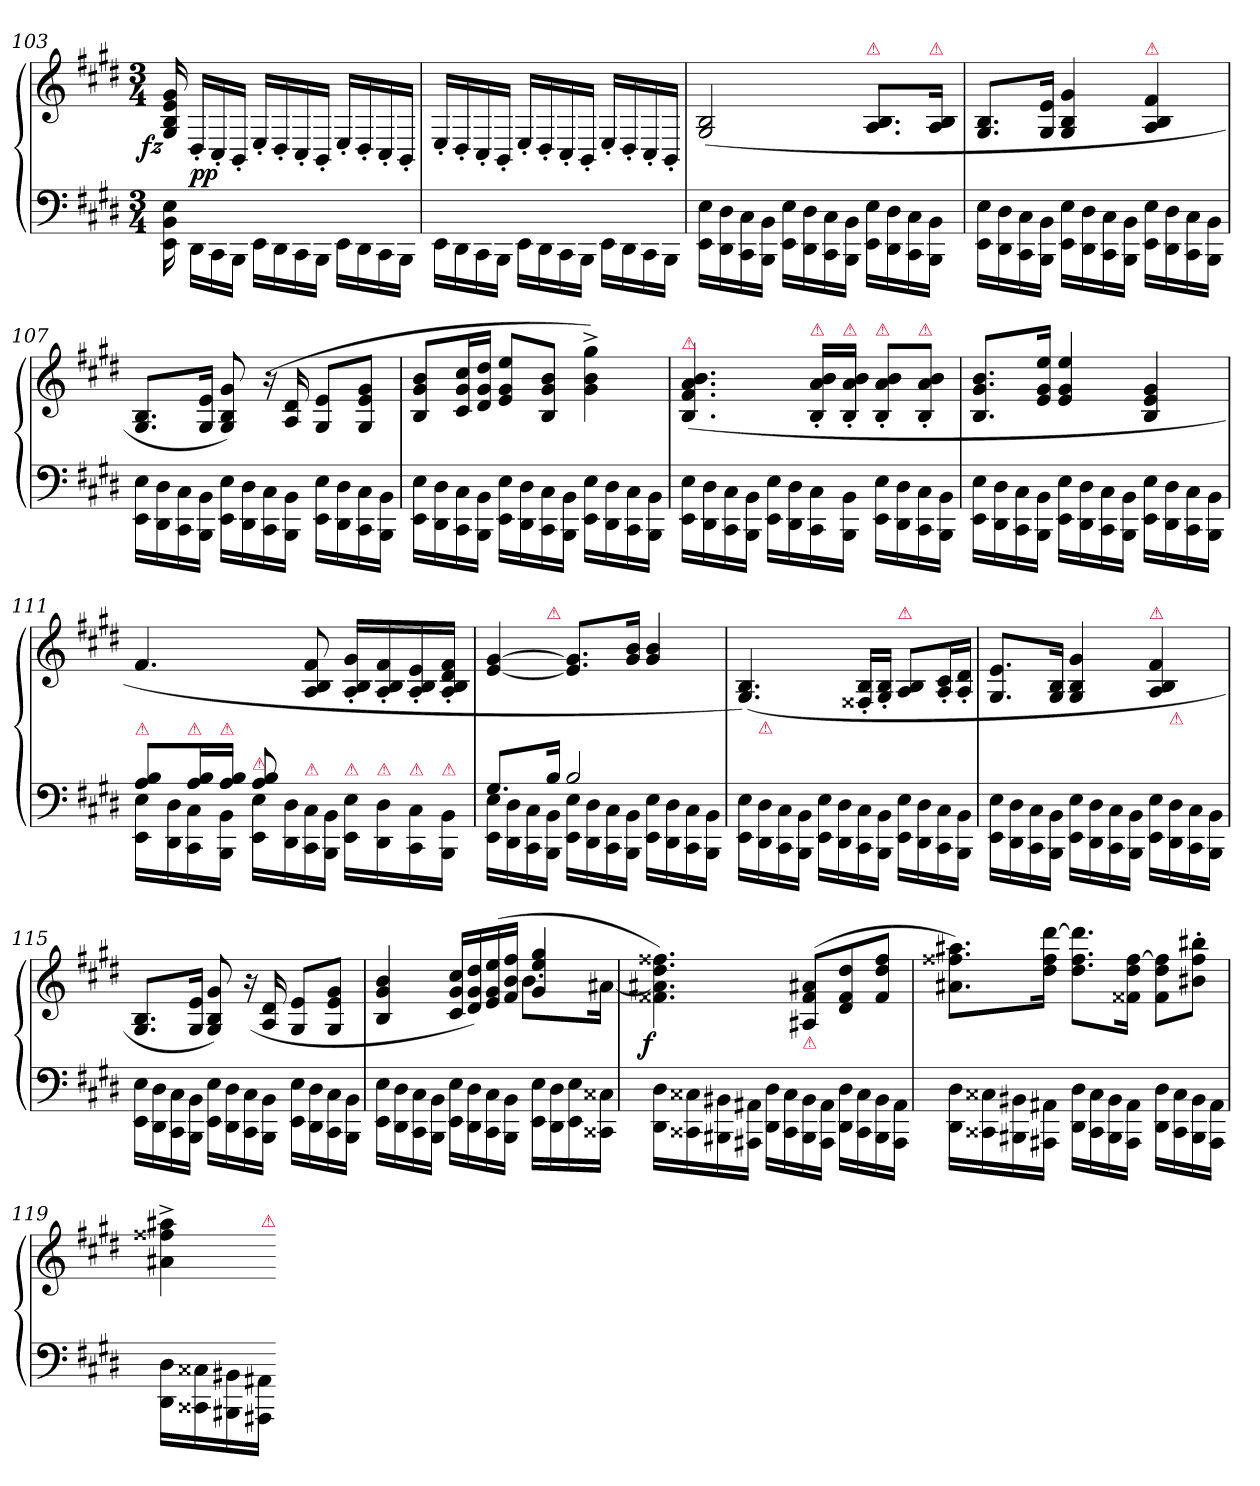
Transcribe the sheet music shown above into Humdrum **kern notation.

**kern	**kern	**dynam
*part1	*part1	*part1
*staff2	*staff1	*staff1/2
*clefF4	*clefG2	*
*k[f#c#g#d#]	*k[f#c#g#d#]	*
*M3/4	*M3/4	*
=103	=103	=103
!	!	!LO:DY:rj
16EE\ 16BB\ 16E\	16G#/ 16B/ 16e/ 16g#/	fz
16DD#\LL	16D#'>/LL	pp
16CC#\	16C#'>/	.
16BBB\JJ	16BB'>/JJ	.
16EE\LL	16E'>/LL	.
16DD#\	16D#'>/	.
16CC#\	16C#'>/	.
16BBB\JJ	16BB'>/JJ	.
16EE\LL	16E'>/LL	.
16DD#\	16D#'>/	.
16CC#\	16C#'>/	.
16BBB\JJ	16BB'>/JJ	.
=104	=104	=104
16EE\LL	16E'>/LL	.
16DD#\	16D#'>/	.
16CC#\	16C#'>/	.
16BBB\JJ	16BB'>/JJ	.
16EE\LL	16E'>/LL	.
16DD#\	16D#'>/	.
16CC#\	16C#'>/	.
16BBB\JJ	16BB'>/JJ	.
16EE\LL	16E'>/LL	.
16DD#\	16D#'>/	.
16CC#\	16C#'>/	.
16BBB\JJ	16BB'>/JJ	.
=105	=105	=105
16EE\ 16E\LL	(>2G#/ 2B/	.
16DD#\ 16D#\	.	.
16CC#\ 16C#\	.	.
16BBB\ 16BB\JJ	.	.
16EE\ 16E\LL	.	.
16DD#\ 16D#\	.	.
16CC#\ 16C#\	.	.
16BBB\ 16BB\JJ	.	.
!	!LO:TX:a:color=crimson:t=⚠	!
16EE\ 16E\LL	8.A/ 8.B/L	.
16DD#\ 16D#\	.	.
16CC#\ 16C#\	.	.
!	!LO:TX:a:color=crimson:t=⚠	!
16BBB\ 16BB\JJ	16A/ 16B/Jk	.
=106	=106	=106
16EE\ 16E\LL	8.G#/ 8.B/L	.
16DD#\ 16D#\	.	.
16CC#\ 16C#\	.	.
16BBB\ 16BB\JJ	16G#/ 16e/Jk	.
16EE\ 16E\LL	4G#/ 4B/ 4g#/	.
16DD#\ 16D#\	.	.
16CC#\ 16C#\	.	.
16BBB\ 16BB\JJ	.	.
!	!LO:TX:a:color=crimson:t=⚠	!
16EE\ 16E\LL	4A/ 4B/ 4f#/	.
16DD#\ 16D#\	.	.
16CC#\ 16C#\	.	.
16BBB\ 16BB\JJ	.	.
=107	=107	=107
16EE\ 16E\LL	8.G#/ 8.B/L	.
16DD#\ 16D#\	.	.
16CC#\ 16C#\	.	.
16BBB\ 16BB\JJ	16G#/ 16e/Jk	.
16EE\ 16E\LL	8G#/ 8B/ 8g#/)	.
16DD#\ 16D#\	.	.
16CC# 16C#	(>16r	.
16BBB\ 16BB\JJ	16A/ 16d#/	.
16EE\ 16E\LL	8G#/ 8e/L	.
16DD#\ 16D#\	.	.
16CC#\ 16C#\	8G#/ 8e/ 8g#/J	.
16BBB\ 16BB\JJ	.	.
=108	=108	=108
16EE\ 16E\LL	8B 8g# 8bL	.
16DD# 16D#	.	.
16CC# 16C#	16c# 16g# 16cc#L	.
16BBB 16BBJJ	16d# 16g# 16dd#JJ	.
16EE\ 16E\LL	8e 8g# 8eeL	.
16DD# 16D#	.	.
16CC# 16C#	8B 8g# 8bJ	.
16BBB 16BBJJ	.	.
16EE\ 16E\LL	4g#^> 4b^> 4gg#^>)	.
16DD# 16D#	.	.
16CC# 16C#	.	.
16BBB 16BBJJ	.	.
=109	=109	=109
!	!LO:TX:a:color=crimson:t=⚠	!
16EE\ 16E\LL	(>4.B 4.f# 4.a 4.b	.
16DD# 16D#	.	.
16CC# 16C#	.	.
16BBB 16BBJJ	.	.
16EE\ 16E\LL	.	.
16DD# 16D#	.	.
!	!LO:TX:a:color=crimson:t=⚠	!
16CC# 16C#	16B'< 16a'< 16b'<LL	.
!	!LO:TX:a:color=crimson:t=⚠	!
16BBB 16BBJJ	16B'< 16a'< 16b'<JJ	.
!	!LO:TX:a:color=crimson:t=⚠	!
16EE\ 16E\LL	8B'< 8a'< 8b'<L	.
16DD# 16D#	.	.
!	!LO:TX:a:color=crimson:t=⚠	!
16CC# 16C#	8B'< 8a'< 8b'<J	.
16BBB 16BBJJ	.	.
=110	=110	=110
16EE\ 16E\LL	8.B 8.g# 8.bL	.
16DD# 16D#	.	.
16CC# 16C#	.	.
16BBB 16BBJJ	16e 16g# 16eeJk	.
16EE\ 16E\LL	4e 4g# 4ee	.
16DD# 16D#	.	.
16CC# 16C#	.	.
16BBB 16BBJJ	.	.
16EE\ 16E\LL	4B 4e 4g#	.
16DD# 16D#	.	.
16CC# 16C#	.	.
16BBB 16BBJJ	.	.
=111	=111	=111
*^	*	*
!LO:TX:a:color=crimson:t=⚠	!	!	!
16EE 16ELL	8A/ 8B/L	4.f#	.
16DD# 16D#	.	.	.
!LO:TX:a:color=crimson:t=⚠	!	!	!
16CC# 16C#	16A/ 16B/L	.	.
!LO:TX:a:color=crimson:t=⚠	!	!	!
16BBB\ 16BB\JJ	16A/ 16B/JJ	.	.
!LO:TX:a:color=crimson:t=⚠	!	!	!
16EE\ 16E\LL	8A/ 8B/	.	.
16DD# 16D#	.	.	.
!LO:TX:a:color=crimson:t=⚠	!	!	!
16CC# 16C#	4.ryy	8A/ 8B/ 8f#/	.
16BBB 16BBJJ	.	.	.
!LO:TX:a:color=crimson:t=⚠	!	!	!
16EE\ 16E\LL	.	16A'>/ 16B'>/ 16g#'>/LL	.
!LO:TX:a:color=crimson:t=⚠	!	!	!
16DD# 16D#	.	16A'>/ 16B'>/ 16f#'>/	.
!LO:TX:a:color=crimson:t=⚠	!	!	!
16CC# 16C#	.	16A'>/ 16B'>/ 16e'>/	.
!LO:TX:a:color=crimson:t=⚠	!	!	!
16BBB 16BBJJ	.	16A'>/ 16B'>/ 16d#'>/ 16f#'>/JJ	.
=112	=112	=112	=112
*	*	*^	*
16EE\ 16E\LL	8.G#/L	[4e [4g#	8.ryy	.
16DD# 16D#	.	.	.	.
16CC# 16C#	.	.	.	.
!	!	!	!LO:TX:a:color=crimson:t=⚠	!
16BBB 16BBJJ	16BJk	.	2ryy	.
16EE 16ELL	2B/	8.e] 8.g#]L	.	.
16DD#\ 16D#\	.	.	.	.
16CC# 16C#	.	.	.	.
16BBB 16BBJJ	.	16g# 16bJk	.	.
16EE\ 16E\LL	.	4g# 4b	.	.
16DD# 16D#	.	.	.	.
16CC# 16C#	.	.	.	.
16BBB 16BBJJ	.	.	16ryy	.
*v	*v	*	*	*
=113	=113	=113	=113
16EE\ 16E\LL	(>4.G#/ 4.B/)	16ryy	.
!	!	!LO:TX:b:i:color=crimson:t=⚠	!
16DD#\ 16D#\	.	2ryy	.
16CC#\ 16C#\	.	.	.
16BBB\ 16BB\JJ	.	.	.
16EE\ 16E\LL	.	.	.
16DD#\ 16D#\	.	.	.
16CC#\ 16C#\	16F##X'>/ 16B'>/LL	.	.
16BBB\ 16BB\JJ	16G#'>/ 16B'>/JJ	.	.
!	!LO:TX:a:color=crimson:t=⚠	!	!
16EE\ 16E\LL	8A/ 8B/L	.	.
16DD#\ 16D#\	.	8.ryy	.
16CC#\ 16C#\	16A'>/ 16c#'>/L	.	.
16BBB\ 16BB\JJ	16A'>/ 16d#'>/JJ	.	.
=114	=114	=114	=114
16EE\ 16E\LL	8.G#/ 8.e/L	2ryy	.
16DD#\ 16D#\	.	.	.
16CC#\ 16C#\	.	.	.
16BBB\ 16BB\JJ	16G#/ 16B/Jk	.	.
16EE\ 16E\LL	4G#/ 4B/ 4g#/	.	.
16DD#\ 16D#\	.	.	.
16CC#\ 16C#\	.	.	.
16BBB\ 16BB\JJ	.	.	.
!	!LO:TX:a:color=crimson:t=⚠	!	!
16EE\ 16E\LL	4A/ 4B/ 4f#/	16ryy	.
!	!	!LO:TX:b:i:color=crimson:t=⚠	!
16DD#\ 16D#\	.	8.ryy	.
16CC#\ 16C#\	.	.	.
16BBB\ 16BB\JJ	.	.	.
*	*v	*v	*
=115	=115	=115
16EE\ 16E\LL	8.G#/ 8.B/L	.
16DD#\ 16D#\	.	.
16CC#\ 16C#\	.	.
16BBB\ 16BB\JJ	16G#/ 16e/Jk	.
16EE\ 16E\LL	8G#/ 8B/ 8g#/)	.
16DD#\ 16D#\	.	.
16CC# 16C#	(>16r	.
16BBB\ 16BB\JJ	16A/ 16d#/	.
16EE\ 16E\LL	8G#/ 8e/L	.
16DD#\ 16D#\	.	.
16CC#\ 16C#\	8G#/ 8e/ 8g#/J	.
16BBB\ 16BB\JJ	.	.
=116	=116	=116
*	*^	*
16EE\ 16E\LL	4B 4g# 4b	2ryy	.
16DD# 16D#	.	.	.
16CC# 16C#	.	.	.
16BBB 16BBJJ	.	.	.
16EE\ 16E\LL	16c# 16g# 16cc#LL	.	.
16DD# 16D#	16d# 16g# 16dd#)	.	.
16CC# 16C#	(>16e 16g# 16ee	.	.
16BBB 16BBJJ	16f# 16b 16ff#JJ	.	.
16EE\ 16E\LL	4g# 4ee 4gg#	8.bL	.
16DD# 16D#	.	.	.
16EE 16E	.	.	.
16CC##X 16C##XJJ	.	[16a#XJk	.
=117	=117	=117	=117
!	!	!	!LO:DY:rj
*	*v	*v	*
16DD#\ 16D#\LL	4.f##X 4.a#X] 4.dd# 4.ff##X)	f
16CC##X 16C##X	.	.
16BBB#X 16BB#X	.	.
16AAA#X 16AA#XJJ	.	.
16DD#\ 16D#\LL	.	.
16CC## 16C##	.	.
!	!LO:TX:b:i:color=crimson:t=⚠	!
16BBB# 16BB#	(>8A#X 8f## 8a#XL	.
16AAA# 16AA#JJ	.	.
16DD#\ 16D#\LL	8d# 8f## 8dd#	.
16CC## 16C##	.	.
16BBB# 16BB#	8f## 8dd# 8ff##J	.
16AAA# 16AA#JJ	.	.
=118	=118	=118
16DD#\ 16D#\LL	8.a#X 8.ff##X 8.aa#XL)	.
16CC##X 16C##X	.	.
16BBB#X 16BB#X	.	.
16AAA#X 16AA#XJJ	16dd# 16ff## [16ddd#Jk	.
16DD#\ 16D#\LL	8.dd# 8.ff## 8.ddd#]L	.
16CC## 16C##	.	.
16BBB# 16BB#	.	.
16AAA# 16AA#JJ	16f##X 16dd# [16ff##Jk	.
16DD#\ 16D#\LL	8f## 8dd# 8ff##]L	.
16CC## 16C##	.	.
16BBB# 16BB#	8b#X'> 8ff##'> 8bb#X'>J	.
16AAA# 16AA#JJ	.	.
=119	=119	=119
16DD#\ 16D#\LL	4a#X^> 4ff##X^> 4aa#X^>	.
16CC##X 16C##X	.	.
16BBB#X 16BB#X	.	.
16AAA#X 16AA#XJJ	.	.
!	!LO:TX:a:color=crimson:t=⚠	!
=-	=-	=-
*-	*-	*-
